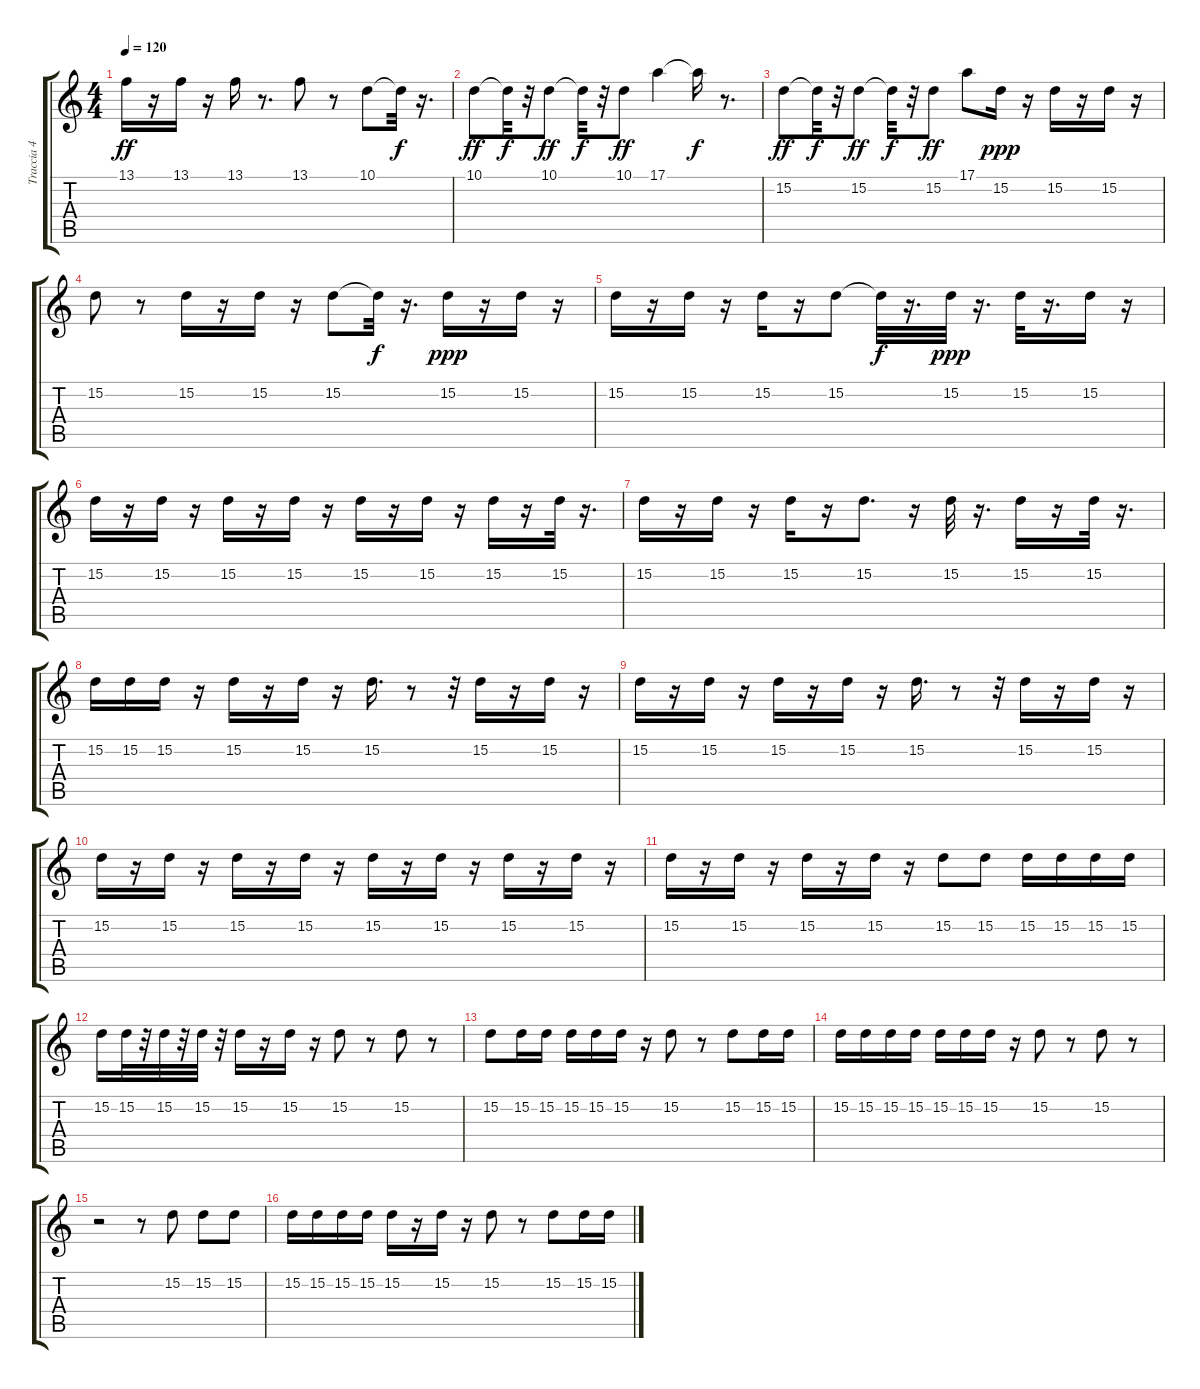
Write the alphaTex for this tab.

\track ("Traccia 4" "Traccia 4") {instrument lead8bassandlead}
\staff {score tabs}
\tuning (E4 B3 G3 D3 A2 E2) {hide}
\ts (4 4)
\tempo 120
\clef g2
\ks c
13.1.16{dy ff} r.16 13.1.16 r.16 13.1.16 r.8{d} 13.1.8 r.8 10.1.8 10.1{t}.32{dy f} r.16{d} |
10.1.8{dy ff} 10.1{t}.32{dy f} r.32 10.1.8{dy ff} 10.1{t}.32{dy f} r.32 10.1.8{dy ff} 17.1.4 17.1{t}.16{dy f} r.8{d} |
15.2.8{dy ff} 15.2{t}.32{dy f} r.32 15.2.8{dy ff} 15.2{t}.32{dy f} r.32 15.2.8{dy ff} 17.1.8 15.2.16{dy ppp} r.16 15.2.16 r.16 15.2.16 r.16 |
15.2.8 r.8 15.2.16 r.16 15.2.16 r.16 15.2.8 15.2{t}.32{dy f} r.16{d} 15.2.16{dy ppp} r.16 15.2.16 r.16 |
15.2.16 r.16 15.2.16 r.16 15.2.16 r.16 15.2.8 15.2{t}.32{dy f} r.16{d} 15.2.32{dy ppp} r.16{d} 15.2.32 r.16{d} 15.2.16 r.16 |
15.2.16 r.16 15.2.16 r.16 15.2.16 r.16 15.2.16 r.16 15.2.16 r.16 15.2.16 r.16 15.2.16 r.16 15.2.32 r.16{d} |
15.2.16 r.16 15.2.16 r.16 15.2.16 r.16 15.2.8{d} r.16 15.2.32 r.16{d} 15.2.16 r.16 15.2.32 r.16{d} |
15.2.16 15.2.16 15.2.16 r.16 15.2.16 r.16 15.2.16 r.16 15.2.16{d} r.8 r.32 15.2.16 r.16 15.2.16 r.16 |
15.2.16 r.16 15.2.16 r.16 15.2.16 r.16 15.2.16 r.16 15.2.16{d} r.8 r.32 15.2.16 r.16 15.2.16 r.16 |
15.2.16 r.16 15.2.16 r.16 15.2.16 r.16 15.2.16 r.16 15.2.16 r.16 15.2.16 r.16 15.2.16 r.16 15.2.16 r.16 |
15.2.16 r.16 15.2.16 r.16 15.2.16 r.16 15.2.16 r.16 15.2.8 15.2.8 15.2.16 15.2.16 15.2.16 15.2.16 |
15.2.16 15.2.32 r.32 15.2.32 r.32 15.2.32 r.32 15.2.16 r.16 15.2.16 r.16 15.2.8 r.8 15.2.8 r.8 |
15.2.8 15.2.16 15.2.16 15.2.16 15.2.16 15.2.16 r.16 15.2.8 r.8 15.2.8 15.2.16 15.2.16 |
15.2.16 15.2.16 15.2.16 15.2.16 15.2.16 15.2.16 15.2.16 r.16 15.2.8 r.8 15.2.8 r.8 |
r.2 r.8 15.2.8 15.2.8 15.2.8 |
15.2.16 15.2.16 15.2.16 15.2.16 15.2.16 r.16 15.2.16 r.16 15.2.8 r.8 15.2.8 15.2.16 15.2.16
